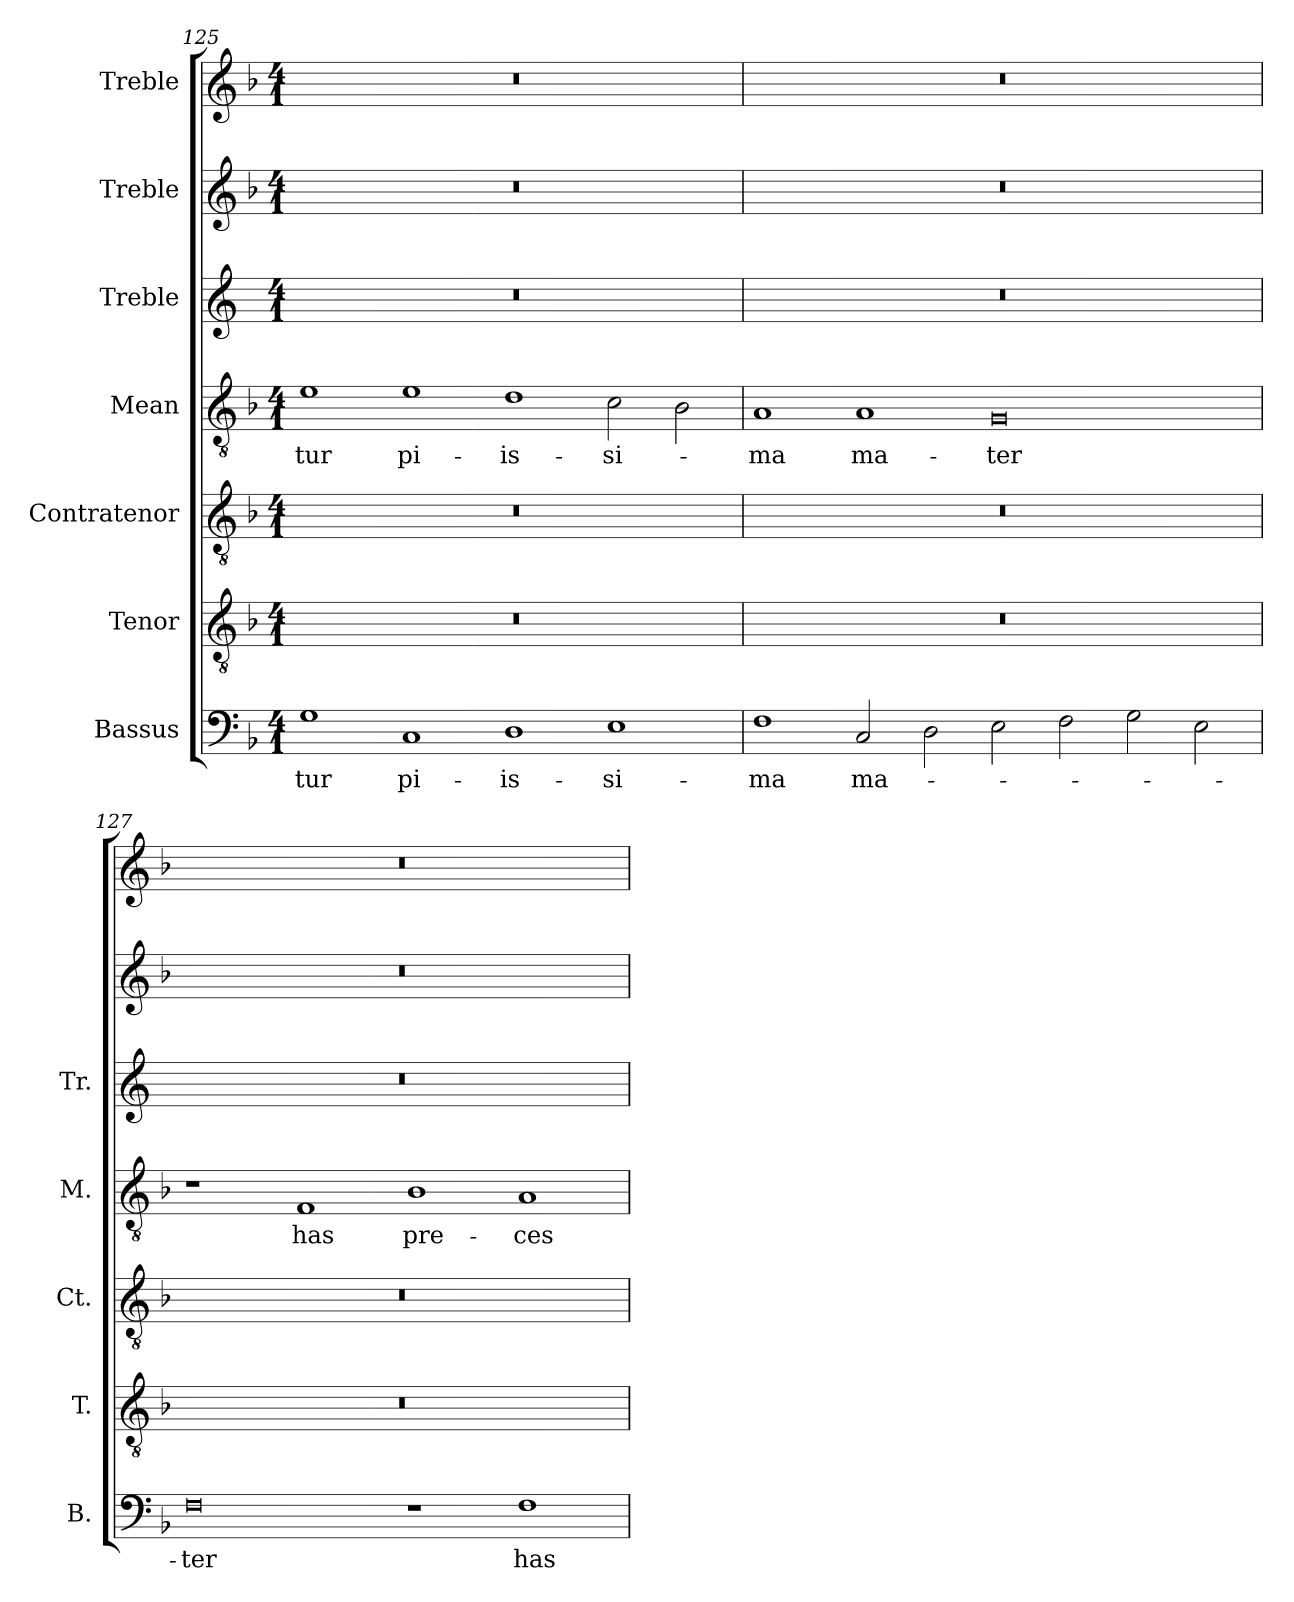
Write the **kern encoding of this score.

**kern	**text	**kern	**kern	**kern	**text	**kern	**kern	**kern
*part7	*part7	*part6	*part5	*part4	*part4	*part3	*part2	*part1
*staff7	*staff7	*staff6	*staff5	*staff4	*staff4	*staff3	*staff2	*staff1
*I"Bassus	*	*I"Tenor	*I"Contratenor	*I"Mean	*	*I"Treble	*I"Treble	*I"Treble
*I'B.	*	*I'T.	*I'Ct.	*I'M.	*	*I'Tr.	*	*
!!LO:PB:g=z
*clefF4	*	*clefGv2	*clefGv2	*clefGv2	*	*clefG2	*clefG2	*clefG2
*	*	*ITrd7c12	*ITrd7c12	*ITrd7c12	*	*	*	*
*k[b-]	*	*k[b-]	*k[b-]	*k[b-]	*	*k[]	*k[b-]	*k[b-]
*F:	*	*F:	*F:	*F:	*	*	*F:	*F:
*M4/1	*	*M4/1	*M4/1	*M4/1	*	*M4/1	*M4/1	*M4/1
=125	=125	=125	=125	=125	=125	=125	=125	=125
!	!LO:LY:b:color=#000000	!LO:N:vis=1	!LO:N:vis=1	!	!	!	!	!
!	!	!	!	!	!LO:LY:b:color=#000000	!LO:N:vis=1	!LO:N:vis=1	!LO:N:vis=1
1Gi	-tur	00r	00r	1Ei	-tur	00r	00r	00r
!	!LO:LY:b:color=#000000	!	!	!	!	!	!	!
!	!	!	!	!	!LO:LY:b:color=#000000	!	!	!
1Ci	pi-	.	.	1Ei	pi-	.	.	.
!	!LO:LY:b:color=#000000	!	!	!	!	!	!	!
!	!	!	!	!	!LO:LY:b:color=#000000	!	!	!
1Di	-is-	.	.	1Di	-is-	.	.	.
!	!LO:LY:b:color=#000000	!	!	!	!	!	!	!
!	!	!	!	!	!LO:LY:b:color=#000000	!	!	!
1Ei	-si-	.	.	2Ci\	-si-	.	.	.
.	.	.	.	2BB-i\	.	.	.	.
=126`	=126`	=126`	=126`	=126`	=126`	=126`	=126`	=126`
!	!LO:LY:b:color=#000000	!LO:N:vis=1	!LO:N:vis=1	!	!	!	!	!
!	!	!	!	!	!LO:LY:b:color=#000000	!LO:N:vis=1	!LO:N:vis=1	!LO:N:vis=1
1Fi	-ma	00r	00r	1AAi	-ma	00r	00r	00r
!	!LO:LY:b:color=#000000	!	!	!	!	!	!	!
!	!	!	!	!	!LO:LY:b:color=#000000	!	!	!
2Ci/	ma-	.	.	1AAi	ma-	.	.	.
2Di\	.	.	.	.	.	.	.	.
!	!	!	!	!	!LO:LY:b:color=#000000	!	!	!
2Ei\	.	.	.	0GGi	-ter	.	.	.
2Fi\	.	.	.	.	.	.	.	.
2Gi\	.	.	.	.	.	.	.	.
2Ei\	.	.	.	.	.	.	.	.
=127`	=127`	=127`	=127`	=127`	=127`	=127`	=127`	=127`
!	!LO:LY:b:color=#000000	!LO:N:vis=1	!LO:N:vis=1	!	!	!LO:N:vis=1	!LO:N:vis=1	!LO:N:vis=1
0Fi	-ter	00r	00r	1r	.	00r	00r	00r
!	!	!	!	!	!LO:LY:b:color=#000000	!	!	!
.	.	.	.	1FFi	has	.	.	.
!	!	!	!	!	!LO:LY:b:color=#000000	!	!	!
1r	.	.	.	1BB-i	pre-	.	.	.
!	!LO:LY:b:color=#000000	!	!	!	!	!	!	!
!	!	!	!	!	!LO:LY:b:color=#000000	!	!	!
1Fi	has	.	.	1AAi	-ces	.	.	.
=`	=`	=`	=`	=`	=`	=`	=`	=`
*-	*-	*-	*-	*-	*-	*-	*-	*-
